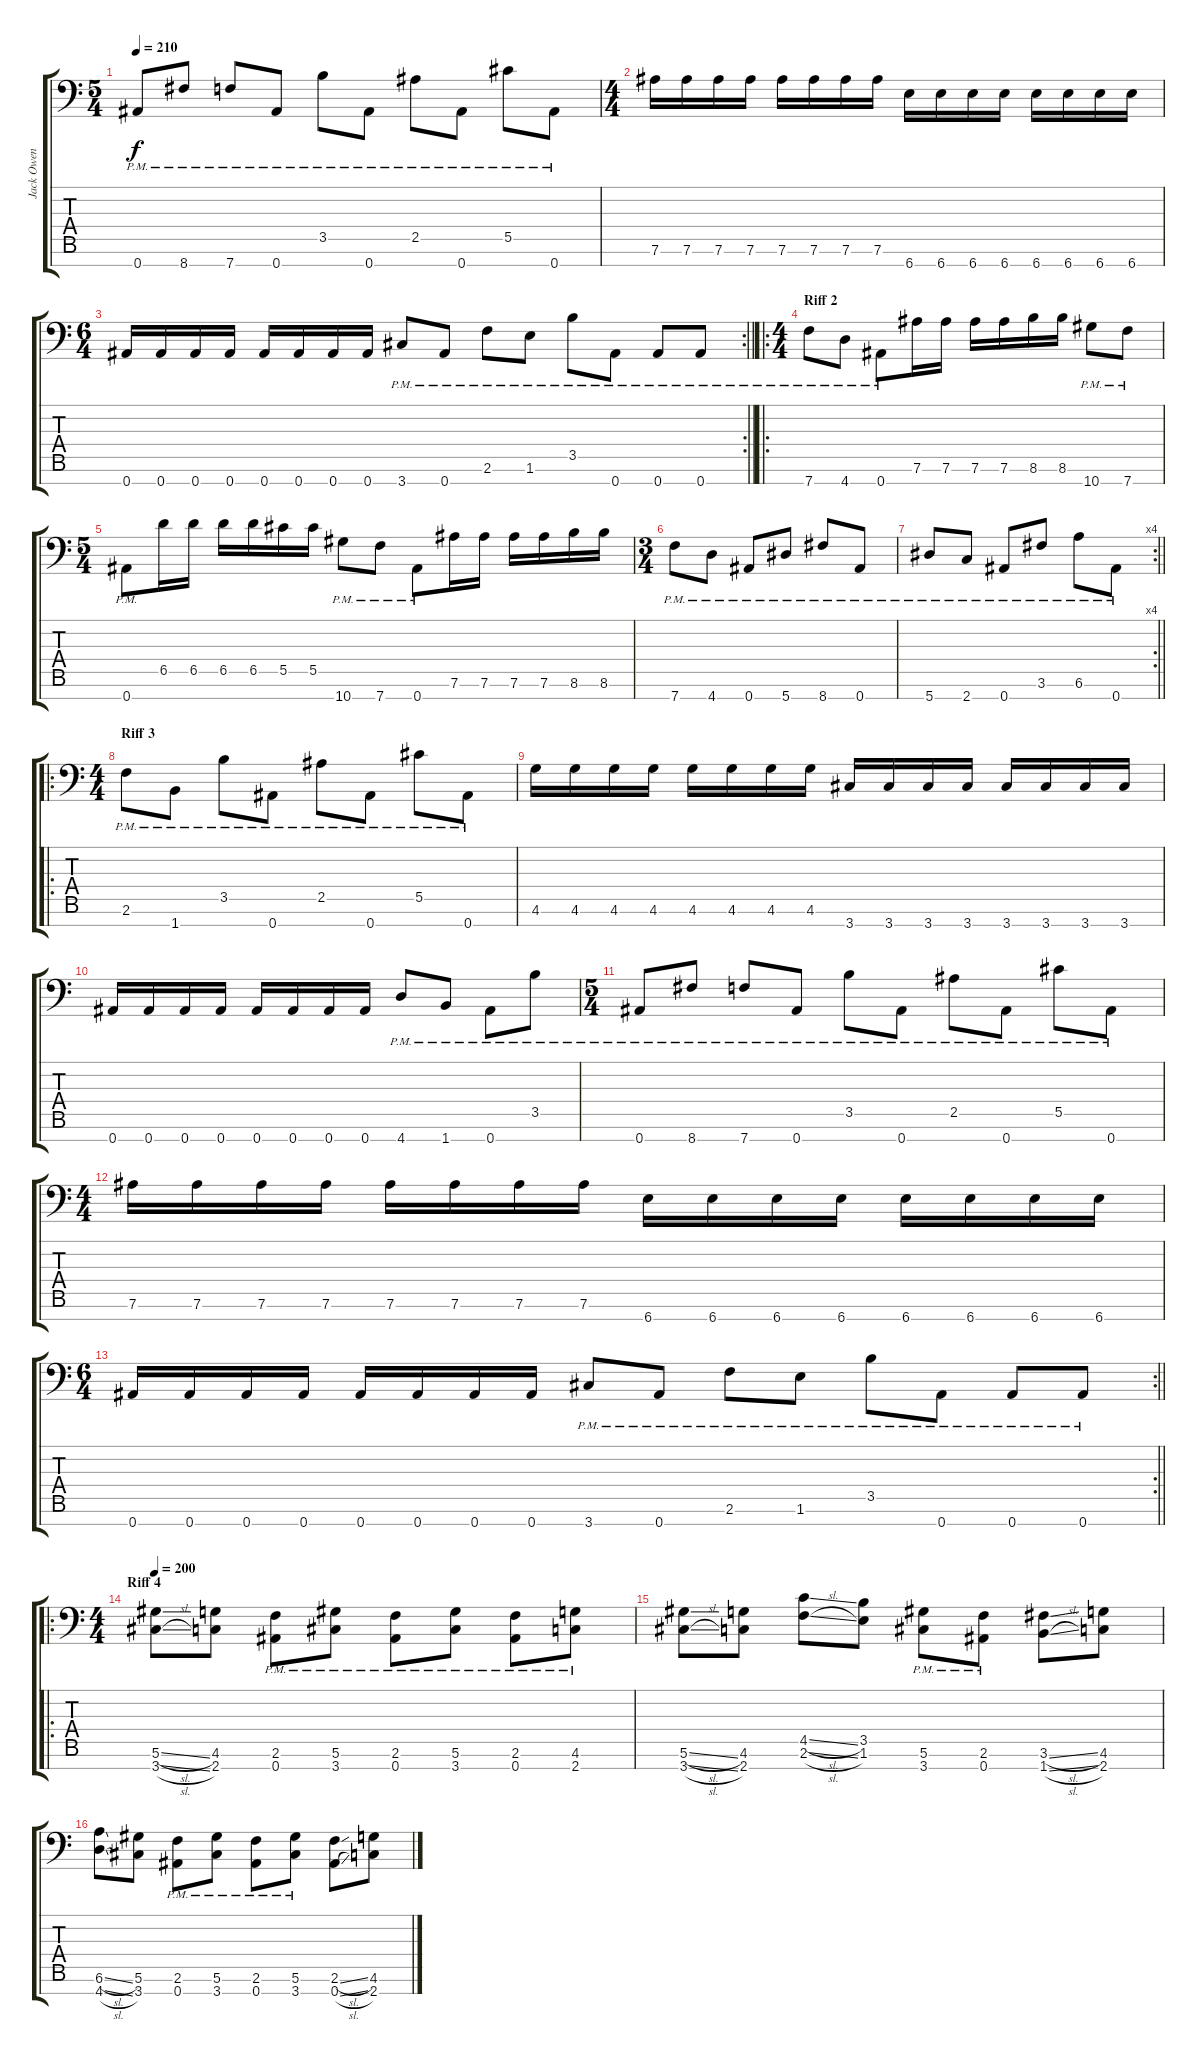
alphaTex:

\track ("Jack Owen" "Jack Owen") {instrument distortionguitar}
\staff {score tabs}
\tuning (Eb4 Bb3 Gb3 Db3 Ab2 Eb2 Bb1) {hide}
\ts (5 4)
\tempo 210
\clef f4
\ks c
0.7{pm}.8{dy f} 8.7{pm}.8 7.7{pm}.8 0.7{pm}.8 3.5{pm}.8 0.7{pm}.8 2.5{pm}.8 0.7{pm}.8 5.5{pm}.8 0.7{pm}.8 |
\ts (4 4)
7.6.16 7.6.16 7.6.16 7.6.16 7.6.16 7.6.16 7.6.16 7.6.16 6.7.16 6.7.16 6.7.16 6.7.16 6.7.16 6.7.16 6.7.16 6.7.16 |
\rc 2
\ts (6 4)
\barLineRight lightlight
0.7.16 0.7.16 0.7.16 0.7.16 0.7.16 0.7.16 0.7.16 0.7.16 3.7{pm}.8 0.7{pm}.8 2.6{pm}.8 1.6{pm}.8 3.5{pm}.8 0.7{pm}.8 0.7{pm}.8 0.7{pm}.8 |
\ro
\ts (4 4)
\section ("" "Riff 2")
7.7{pm}.8 4.7{pm}.8 0.7{pm}.8 7.6.16 7.6.16 7.6.16 7.6.16 8.6.16 8.6.16 10.7{pm}.8 7.7{pm}.8 |
\ts (5 4)
0.7{pm}.8 6.5.16 6.5.16 6.5.16 6.5.16 5.5.16 5.5.16 10.7{pm}.8 7.7{pm}.8 0.7{pm}.8 7.6.16 7.6.16 7.6.16 7.6.16 8.6.16 8.6.16 |
\ts (3 4)
7.7{pm}.8 4.7{pm}.8 0.7{pm}.8 5.7{pm}.8 8.7{pm}.8 0.7{pm}.8 |
\rc 4
\barLineRight lightlight
5.7{pm}.8 2.7{pm}.8 0.7{pm}.8 3.6{pm}.8 6.6{pm}.8 0.7{pm}.8 |
\ro
\ts (4 4)
\section ("" "Riff 3")
2.6{pm}.8 1.7{pm}.8 3.5{pm}.8 0.7{pm}.8 2.5{pm}.8 0.7{pm}.8 5.5{pm}.8 0.7{pm}.8 |
4.6.16 4.6.16 4.6.16 4.6.16 4.6.16 4.6.16 4.6.16 4.6.16 3.7.16 3.7.16 3.7.16 3.7.16 3.7.16 3.7.16 3.7.16 3.7.16 |
0.7.16 0.7.16 0.7.16 0.7.16 0.7.16 0.7.16 0.7.16 0.7.16 4.7{pm}.8 1.7{pm}.8 0.7{pm}.8 3.5{pm}.8 |
\ts (5 4)
0.7{pm}.8 8.7{pm}.8 7.7{pm}.8 0.7{pm}.8 3.5{pm}.8 0.7{pm}.8 2.5{pm}.8 0.7{pm}.8 5.5{pm}.8 0.7{pm}.8 |
\ts (4 4)
7.6.16 7.6.16 7.6.16 7.6.16 7.6.16 7.6.16 7.6.16 7.6.16 6.7.16 6.7.16 6.7.16 6.7.16 6.7.16 6.7.16 6.7.16 6.7.16 |
\rc 2
\ts (6 4)
\barLineRight lightlight
0.7.16 0.7.16 0.7.16 0.7.16 0.7.16 0.7.16 0.7.16 0.7.16 3.7{pm}.8 0.7{pm}.8 2.6{pm}.8 1.6{pm}.8 3.5{pm}.8 0.7{pm}.8 0.7{pm}.8 0.7{pm}.8 |
\ro
\ts (4 4)
\section ("" "Riff 4")
\tempo 200
(5.6{sl} 3.7{sl}).8 (4.6 2.7).8 (2.6{pm} 0.7{pm}).8 (5.6{pm} 3.7{pm}).8 (2.6{pm} 0.7{pm}).8 (5.6{pm} 3.7{pm}).8 (2.6{pm} 0.7{pm}).8 (4.6{pm} 2.7{pm}).8 |
(5.6{sl} 3.7{sl}).8 (4.6 2.7).8 (4.5{sl} 2.6{sl}).8 (3.5 1.6).8 (5.6{pm} 3.7{pm}).8 (2.6{pm} 0.7{pm}).8 (3.6{sl} 1.7{sl}).8 (4.6 2.7).8 |
(6.6{sl} 4.7{sl}).8 (5.6 3.7).8 (2.6{pm} 0.7{pm}).8 (5.6{pm} 3.7{pm}).8 (2.6{pm} 0.7{pm}).8 (5.6{pm} 3.7{pm}).8 (2.6{sl} 0.7{sl}).8 (4.6 2.7).8
